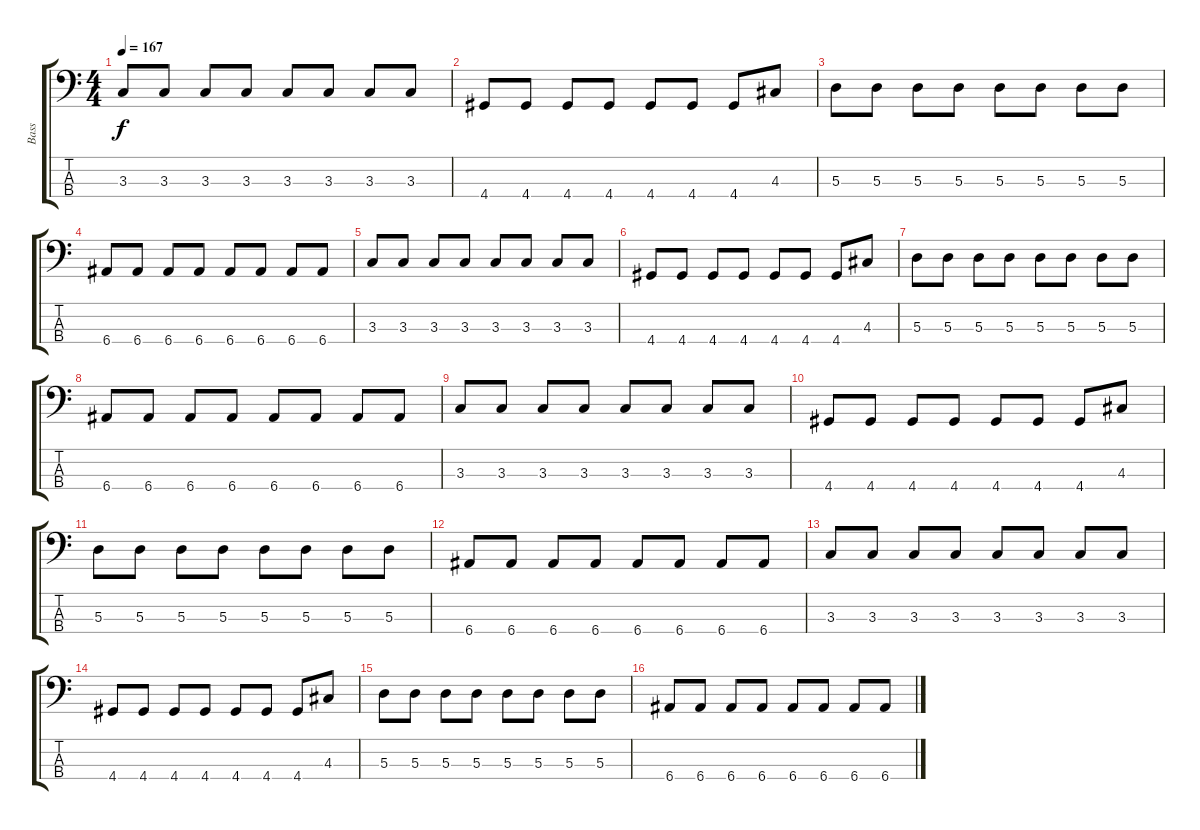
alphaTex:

\track ("Bass" "Bass") {instrument electricbasspick}
\staff {score tabs}
\tuning (G2 D2 A1 E1) {hide}
\ts (4 4)
\tempo 167
\clef f4
\ks c
3.3.8{dy f} 3.3.8 3.3.8 3.3.8 3.3.8 3.3.8 3.3.8 3.3.8 |
4.4.8 4.4.8 4.4.8 4.4.8 4.4.8 4.4.8 4.4.8 4.3.8 |
5.3.8 5.3.8 5.3.8 5.3.8 5.3.8 5.3.8 5.3.8 5.3.8 |
6.4.8 6.4.8 6.4.8 6.4.8 6.4.8 6.4.8 6.4.8 6.4.8 |
3.3.8 3.3.8 3.3.8 3.3.8 3.3.8 3.3.8 3.3.8 3.3.8 |
4.4.8 4.4.8 4.4.8 4.4.8 4.4.8 4.4.8 4.4.8 4.3.8 |
5.3.8 5.3.8 5.3.8 5.3.8 5.3.8 5.3.8 5.3.8 5.3.8 |
6.4.8 6.4.8 6.4.8 6.4.8 6.4.8 6.4.8 6.4.8 6.4.8 |
3.3.8 3.3.8 3.3.8 3.3.8 3.3.8 3.3.8 3.3.8 3.3.8 |
4.4.8 4.4.8 4.4.8 4.4.8 4.4.8 4.4.8 4.4.8 4.3.8 |
5.3.8 5.3.8 5.3.8 5.3.8 5.3.8 5.3.8 5.3.8 5.3.8 |
6.4.8 6.4.8 6.4.8 6.4.8 6.4.8 6.4.8 6.4.8 6.4.8 |
3.3.8 3.3.8 3.3.8 3.3.8 3.3.8 3.3.8 3.3.8 3.3.8 |
4.4.8 4.4.8 4.4.8 4.4.8 4.4.8 4.4.8 4.4.8 4.3.8 |
5.3.8 5.3.8 5.3.8 5.3.8 5.3.8 5.3.8 5.3.8 5.3.8 |
6.4.8 6.4.8 6.4.8 6.4.8 6.4.8 6.4.8 6.4.8 6.4.8
